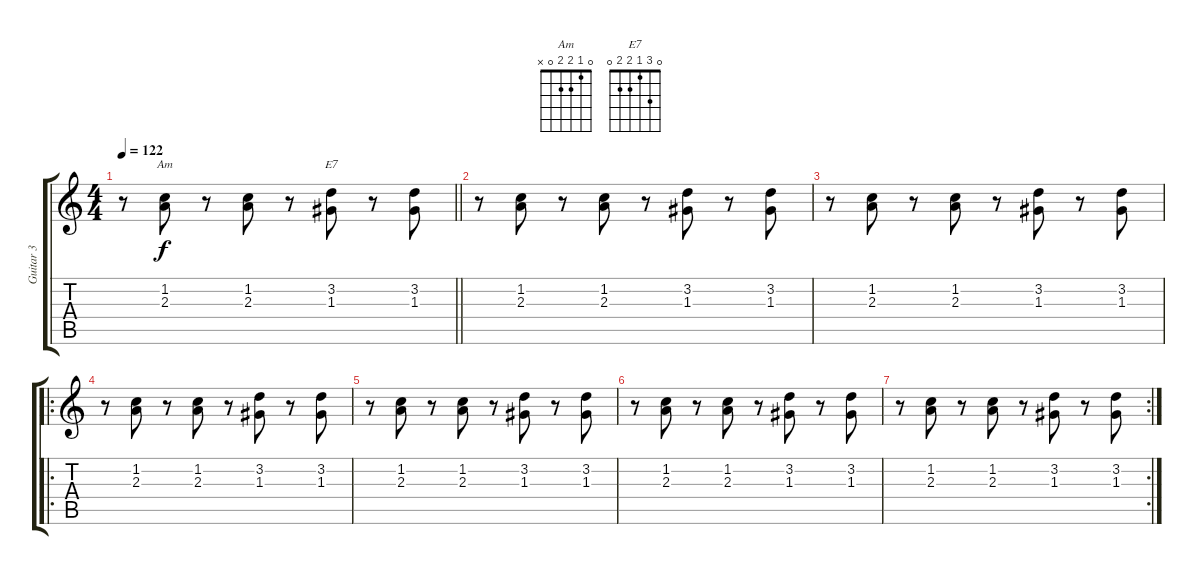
\track ("Guitar 3" "Guitar 3") {instrument acousticguitarsteel}
\staff {score tabs}
\tuning (E4 B3 G3 D3 A2 E2) {hide}
\chord ("Am" 0 1 2 2 0 x)
\chord ("E7" 0 3 1 2 2 0)
\ts (4 4)
\tempo 122
\clef g2
\barLineRight lightlight
\ks c
r.8{dy f} (1.2 2.3).8{ch "Am"} r.8 (1.2 2.3).8 r.8 (3.2 1.3).8{ch "E7"} r.8 (3.2 1.3).8 |
r.8 (1.2 2.3).8 r.8 (1.2 2.3).8 r.8 (3.2 1.3).8 r.8 (3.2 1.3).8 |
r.8 (1.2 2.3).8 r.8 (1.2 2.3).8 r.8 (3.2 1.3).8 r.8 (3.2 1.3).8 |
\ro
r.8 (1.2 2.3).8 r.8 (1.2 2.3).8 r.8 (3.2 1.3).8 r.8 (3.2 1.3).8 |
r.8 (1.2 2.3).8 r.8 (1.2 2.3).8 r.8 (3.2 1.3).8 r.8 (3.2 1.3).8 |
r.8 (1.2 2.3).8 r.8 (1.2 2.3).8 r.8 (3.2 1.3).8 r.8 (3.2 1.3).8 |
\rc 2
r.8 (1.2 2.3).8 r.8 (1.2 2.3).8 r.8 (3.2 1.3).8 r.8 (3.2 1.3).8
